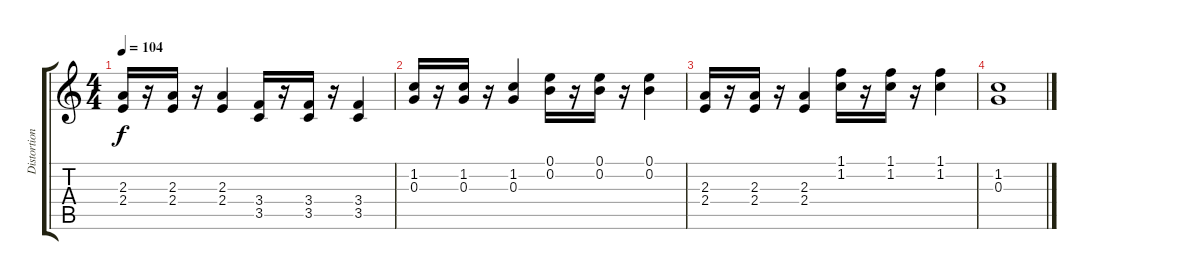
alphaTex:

\track ("Distortion" "Distortion") {instrument distortionguitar}
\staff {score tabs}
\tuning (E4 B3 G3 D3 A2 E2) {hide}
\ts (4 4)
\tempo 104
\clef g2
\ks c
(2.3 2.4).16{dy f} r.16 (2.3 2.4).16 r.16 (2.3 2.4).4 (3.4 3.5).16 r.16 (3.4 3.5).16 r.16 (3.4 3.5).4 |
(1.2 0.3).16 r.16 (1.2 0.3).16 r.16 (1.2 0.3).4 (0.1 0.2).16 r.16 (0.1 0.2).16 r.16 (0.1 0.2).4 |
(2.3 2.4).16 r.16 (2.3 2.4).16 r.16 (2.3 2.4).4 (1.1 1.2).16 r.16 (1.1 1.2).16 r.16 (1.1 1.2).4 |
(1.2 0.3).1
